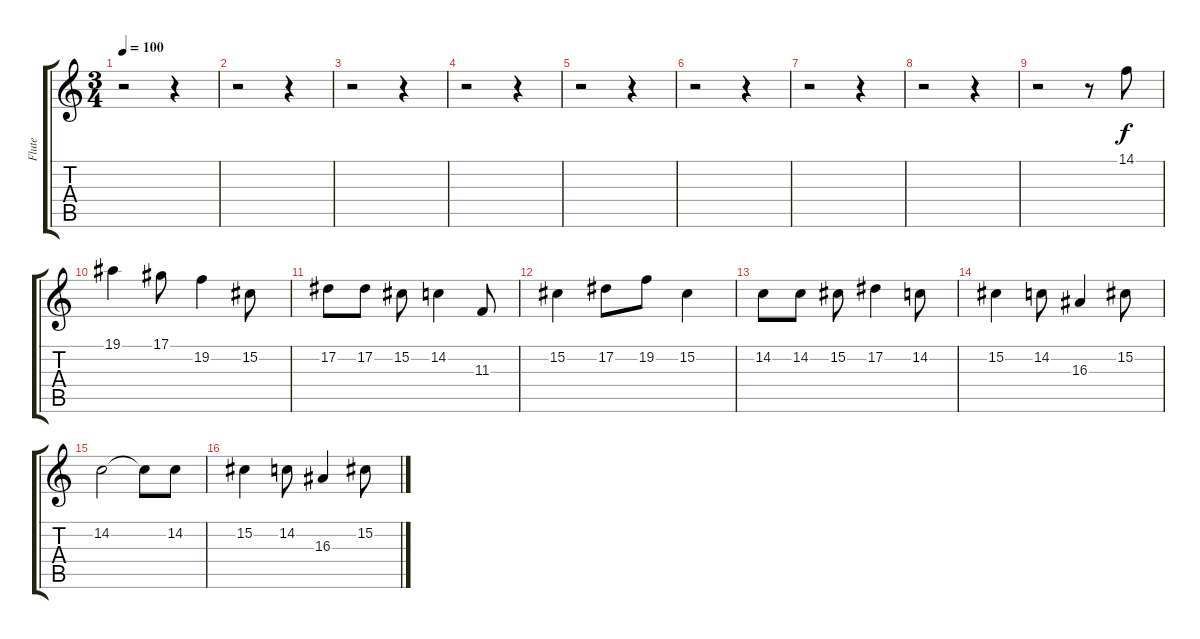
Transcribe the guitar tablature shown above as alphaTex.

\track ("Flute" "Flute") {instrument flute}
\staff {score tabs}
\tuning (Eb4 Bb3 Gb3 Db3 Ab2 Eb2) {hide}
\ts (3 4)
\tempo 100
\clef g2
\ks c
r.2{dy f instrument flute} r.4 |
r.2 r.4 |
r.2 r.4 |
r.2 r.4 |
r.2 r.4 |
r.2 r.4 |
r.2 r.4 |
r.2 r.4 |
r.2 r.8 14.1.8 |
19.1.4 17.1.8 19.2.4 15.2.8 |
17.2.8 17.2.8 15.2.8 14.2.4 11.3.8 |
15.2.4 17.2.8 19.2.8 15.2.4 |
14.2.8 14.2.8 15.2.8 17.2.4 14.2.8 |
15.2.4 14.2.8 16.3.4 15.2.8 |
14.2.2 14.2{t}.8 14.2.8 |
15.2.4 14.2.8 16.3.4 15.2.8
